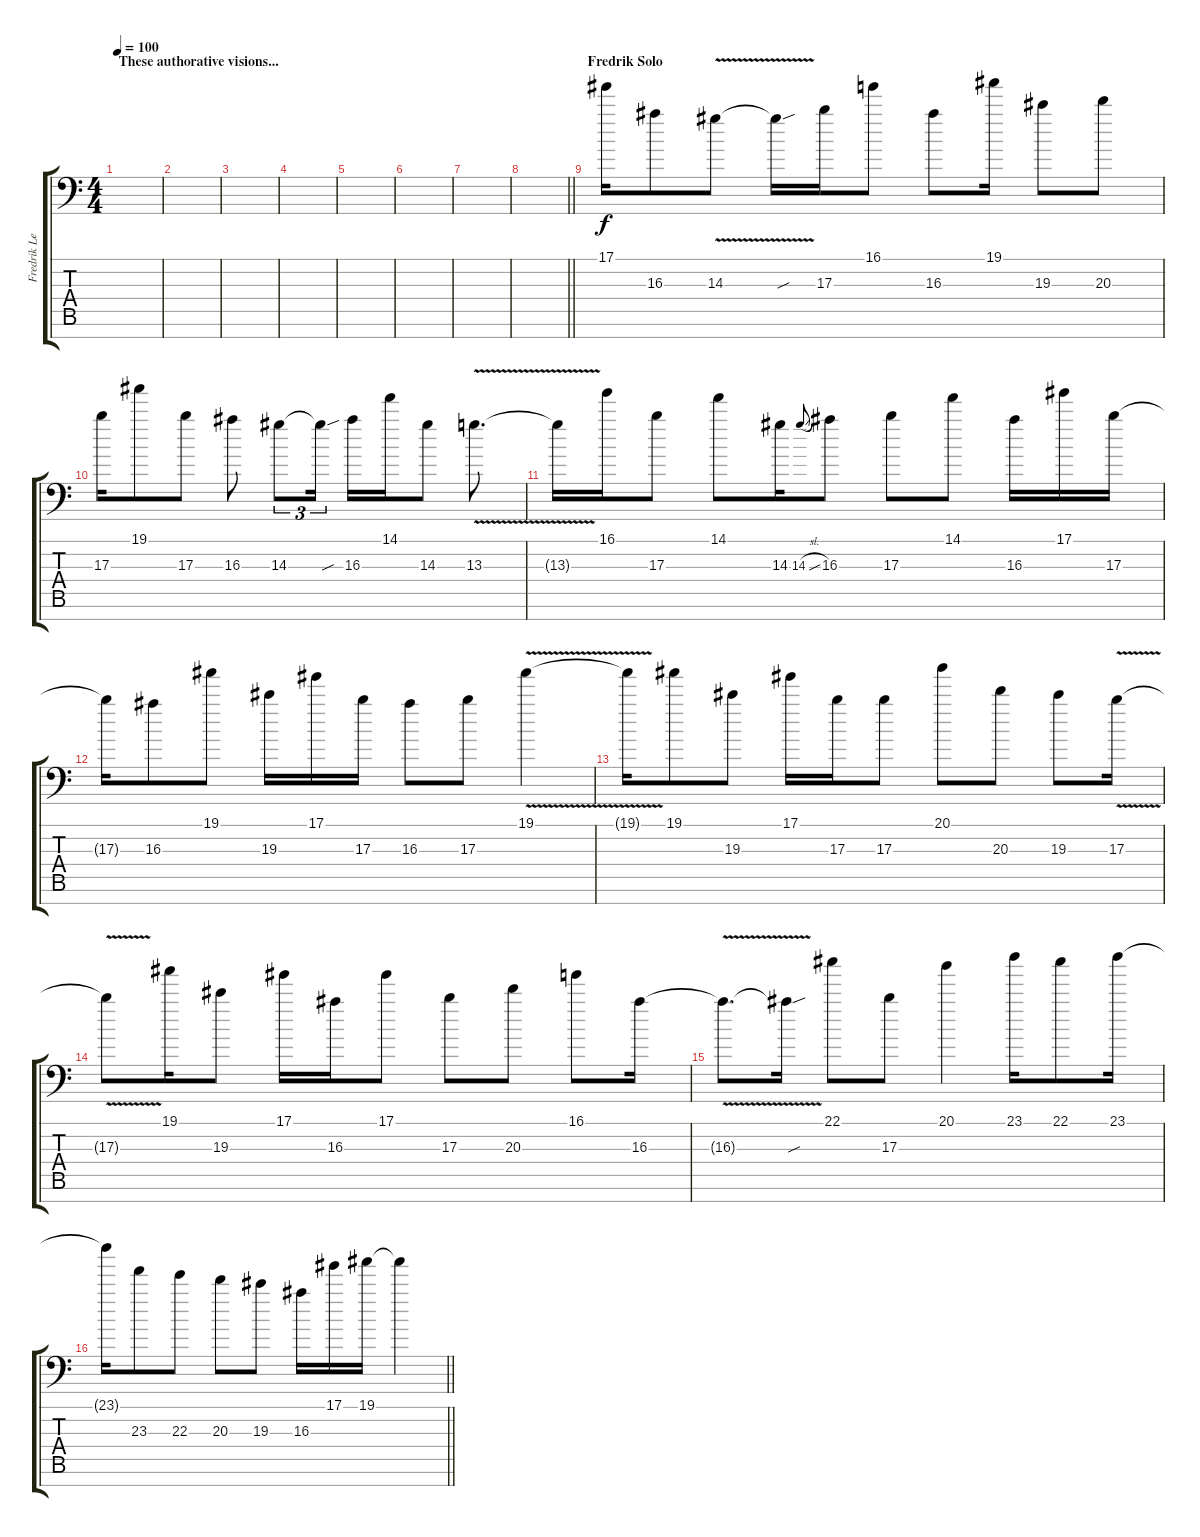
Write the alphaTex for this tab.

\track ("Fredrik Lead" "Fredrik Le") {instrument overdrivenguitar}
\staff {score tabs}
\tuning (Eb4 Bb3 Gb3 Db3 Ab2 Eb2 Bb1) {hide}
\ts (4 4)
\section ("" "These authorative visions...")
\tempo 100
\clef f4
\ks c
|
|
|
|
|
|
|
\barLineRight lightlight
|
\section ("" "Fredrik Solo")
17.1.16{volume 10} 16.3.8 14.3{v}.8 14.3{sou t}.16 17.3.16 16.1.8 16.3.8 19.1.16 19.3.8 20.3.8 |
17.3.16 19.1.8 17.3.8 16.3.8 14.3.8{tu (3 2)} 14.3{sou t}.16{tu (3 2) beam splitsecondary} 16.3.16 14.1.16 14.3.8 13.3{v}.8{d} |
13.3{t}.16 16.1.16 17.3.8 14.1.8 14.3.16 14.3{sl}.8{gr onbeat} 16.3.8 17.3.8 14.1.8 16.3.16 17.1.16 17.3.16 |
17.3{t}.16 16.3.8 19.1.8 19.3.16 17.1.16 17.3.16 16.3.8 17.3.8 19.1{v}.4 |
19.1{t}.16 19.1.8 19.3.8 17.1.16 17.3.16 17.3.8 20.1.8 20.3.8 19.3.8 17.3{v}.16 |
17.3{t}.8 19.1.16 19.3.8 17.1.16 16.3.16 17.1.8 17.3.8 20.3.8 16.1.8 16.3.16 |
16.3{v t}.8{d} 16.3{sou t}.16 22.1.8 17.3.8 20.1.4 23.1.16 22.1.8 23.1.16 |
\barLineRight lightlight
23.1{t}.16 23.3.8 22.3.8 20.3.8 19.3.8 16.3.16 17.1.16 19.1.16 19.1{t}.4
